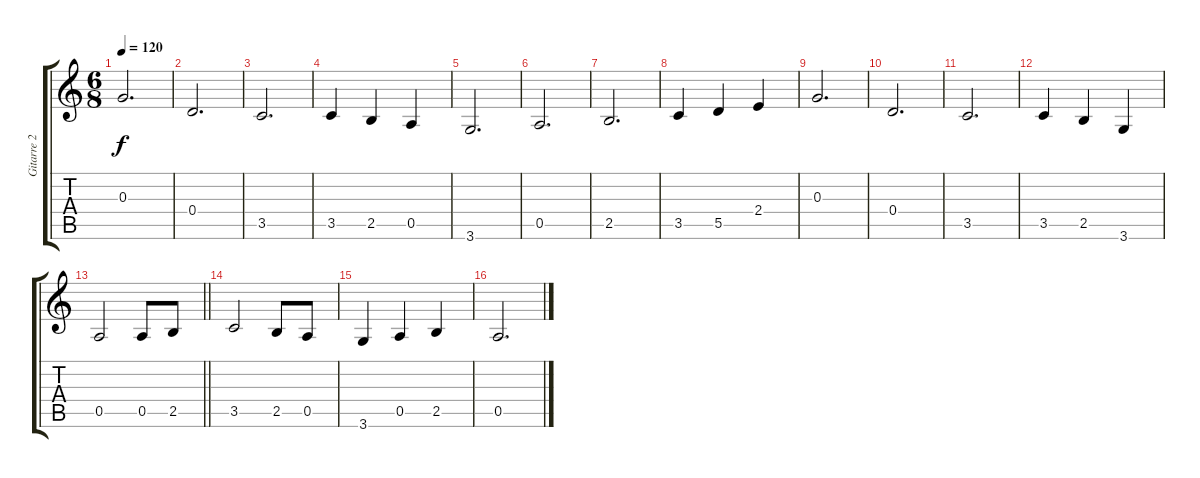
\track ("Gitarre 2" "Gitarre 2") {instrument acousticguitarnylon}
\staff {score tabs}
\tuning (E4 B3 G3 D3 A2 E2) {hide}
\ts (6 8)
\tempo 120
\clef g2
\ks c
0.3.2{d dy f} |
0.4.2{d} |
3.5.2{d} |
3.5.4 2.5.4 0.5.4 |
3.6.2{d} |
0.5.2{d} |
2.5.2{d} |
3.5.4 5.5.4 2.4.4 |
0.3.2{d} |
0.4.2{d} |
3.5.2{d} |
3.5.4 2.5.4 3.6.4 |
\barLineRight lightlight
0.5.2 0.5.8 2.5.8 |
3.5.2 2.5.8 0.5.8 |
3.6.4 0.5.4 2.5.4 |
0.5.2{d}
